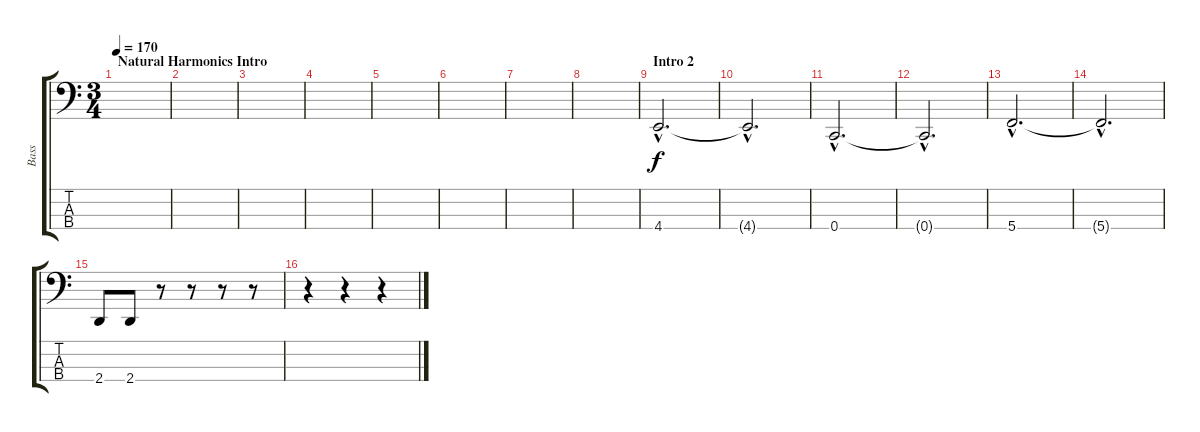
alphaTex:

\track ("Bass" "Bass") {instrument electricbassfinger}
\staff {score tabs}
\tuning (F2 C2 G1 C1) {hide}
\ts (3 4)
\section ("" "Natural Harmonics Intro")
\tempo 170
\clef f4
\ks c
|
|
|
|
|
|
|
|
\section ("" "Intro 2")
4.4{hac}.2{d} |
4.4{hac t}.2{d} |
0.4{hac}.2{d} |
0.4{hac t}.2{d} |
5.4{hac}.2{d} |
5.4{hac t}.2{d} |
2.4.8 2.4.8 r.8 r.8 r.8 r.8 |
r.4 r.4 r.4
